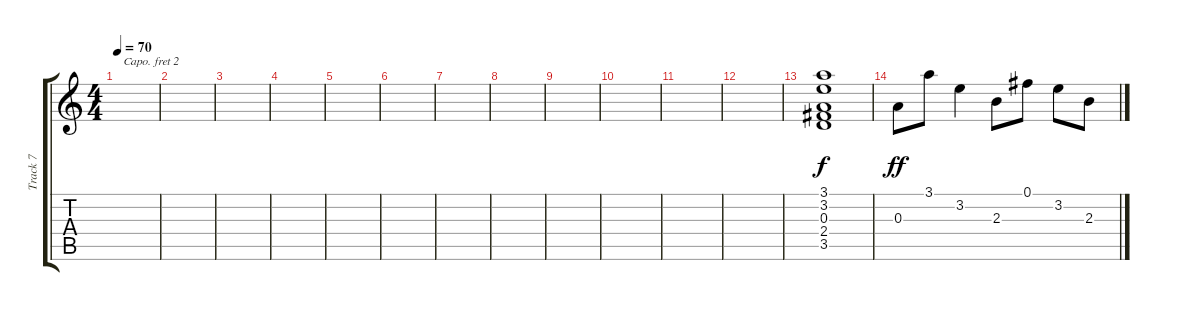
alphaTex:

\track ("Track 7" "Track 7") {instrument electricguitarclean}
\staff {score tabs}
\capo 2
\tuning (E4 B3 G3 D3 A2 E2) {hide}
\ts (4 4)
\tempo 70
\clef g2
\ks c
|
|
|
|
|
|
|
|
|
|
|
|
(3.1 3.2 0.3 2.4 3.5).1 |
0.3.8{dy ff} 3.1.8 3.2.4 2.3.8 0.1.8 3.2.8 2.3.8
